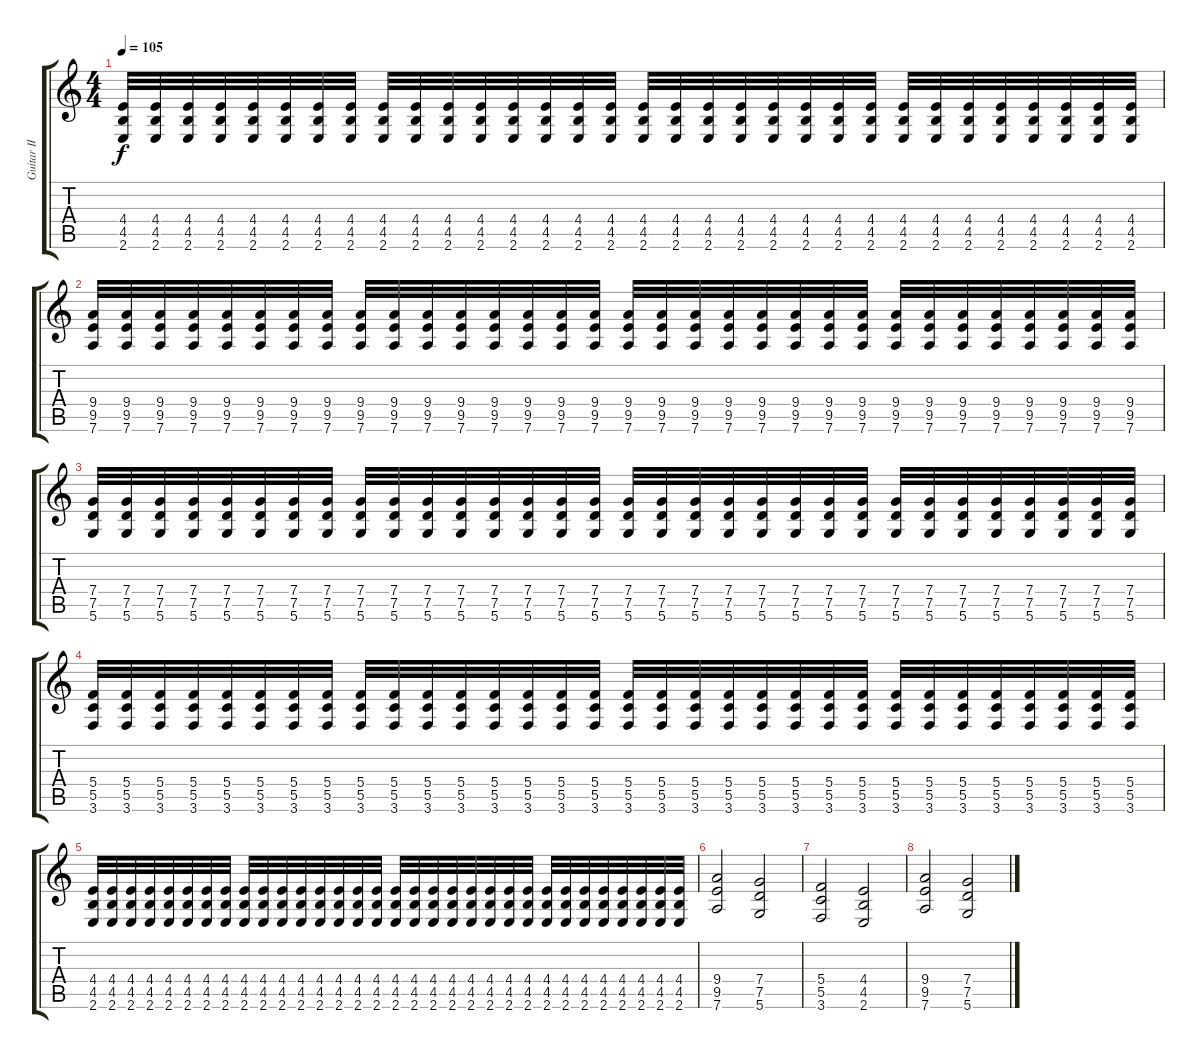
\track ("Guitar II" "Guitar II") {instrument distortionguitar}
\staff {score tabs}
\tuning (D4 A3 F3 C3 G2 D2) {hide}
\ts (4 4)
\tempo 105
\clef g2
\ks c
(4.4 4.5 2.6).32{dy f} (4.4 4.5 2.6).32 (4.4 4.5 2.6).32 (4.4 4.5 2.6).32 (4.4 4.5 2.6).32 (4.4 4.5 2.6).32 (4.4 4.5 2.6).32 (4.4 4.5 2.6).32 (4.4 4.5 2.6).32 (4.4 4.5 2.6).32 (4.4 4.5 2.6).32 (4.4 4.5 2.6).32 (4.4 4.5 2.6).32 (4.4 4.5 2.6).32 (4.4 4.5 2.6).32 (4.4 4.5 2.6).32 (4.4 4.5 2.6).32 (4.4 4.5 2.6).32 (4.4 4.5 2.6).32 (4.4 4.5 2.6).32 (4.4 4.5 2.6).32 (4.4 4.5 2.6).32 (4.4 4.5 2.6).32 (4.4 4.5 2.6).32 (4.4 4.5 2.6).32 (4.4 4.5 2.6).32 (4.4 4.5 2.6).32 (4.4 4.5 2.6).32 (4.4 4.5 2.6).32 (4.4 4.5 2.6).32 (4.4 4.5 2.6).32 (4.4 4.5 2.6).32 |
(9.4 9.5 7.6).32 (9.4 9.5 7.6).32 (9.4 9.5 7.6).32 (9.4 9.5 7.6).32 (9.4 9.5 7.6).32 (9.4 9.5 7.6).32 (9.4 9.5 7.6).32 (9.4 9.5 7.6).32 (9.4 9.5 7.6).32 (9.4 9.5 7.6).32 (9.4 9.5 7.6).32 (9.4 9.5 7.6).32 (9.4 9.5 7.6).32 (9.4 9.5 7.6).32 (9.4 9.5 7.6).32 (9.4 9.5 7.6).32 (9.4 9.5 7.6).32 (9.4 9.5 7.6).32 (9.4 9.5 7.6).32 (9.4 9.5 7.6).32 (9.4 9.5 7.6).32 (9.4 9.5 7.6).32 (9.4 9.5 7.6).32 (9.4 9.5 7.6).32 (9.4 9.5 7.6).32 (9.4 9.5 7.6).32 (9.4 9.5 7.6).32 (9.4 9.5 7.6).32 (9.4 9.5 7.6).32 (9.4 9.5 7.6).32 (9.4 9.5 7.6).32 (9.4 9.5 7.6).32 |
(7.4 7.5 5.6).32 (7.4 7.5 5.6).32 (7.4 7.5 5.6).32 (7.4 7.5 5.6).32 (7.4 7.5 5.6).32 (7.4 7.5 5.6).32 (7.4 7.5 5.6).32 (7.4 7.5 5.6).32 (7.4 7.5 5.6).32 (7.4 7.5 5.6).32 (7.4 7.5 5.6).32 (7.4 7.5 5.6).32 (7.4 7.5 5.6).32 (7.4 7.5 5.6).32 (7.4 7.5 5.6).32 (7.4 7.5 5.6).32 (7.4 7.5 5.6).32 (7.4 7.5 5.6).32 (7.4 7.5 5.6).32 (7.4 7.5 5.6).32 (7.4 7.5 5.6).32 (7.4 7.5 5.6).32 (7.4 7.5 5.6).32 (7.4 7.5 5.6).32 (7.4 7.5 5.6).32 (7.4 7.5 5.6).32 (7.4 7.5 5.6).32 (7.4 7.5 5.6).32 (7.4 7.5 5.6).32 (7.4 7.5 5.6).32 (7.4 7.5 5.6).32 (7.4 7.5 5.6).32 |
(5.4 5.5 3.6).32 (5.4 5.5 3.6).32 (5.4 5.5 3.6).32 (5.4 5.5 3.6).32 (5.4 5.5 3.6).32 (5.4 5.5 3.6).32 (5.4 5.5 3.6).32 (5.4 5.5 3.6).32 (5.4 5.5 3.6).32 (5.4 5.5 3.6).32 (5.4 5.5 3.6).32 (5.4 5.5 3.6).32 (5.4 5.5 3.6).32 (5.4 5.5 3.6).32 (5.4 5.5 3.6).32 (5.4 5.5 3.6).32 (5.4 5.5 3.6).32 (5.4 5.5 3.6).32 (5.4 5.5 3.6).32 (5.4 5.5 3.6).32 (5.4 5.5 3.6).32 (5.4 5.5 3.6).32 (5.4 5.5 3.6).32 (5.4 5.5 3.6).32 (5.4 5.5 3.6).32 (5.4 5.5 3.6).32 (5.4 5.5 3.6).32 (5.4 5.5 3.6).32 (5.4 5.5 3.6).32 (5.4 5.5 3.6).32 (5.4 5.5 3.6).32 (5.4 5.5 3.6).32 |
(4.4 4.5 2.6).32 (4.4 4.5 2.6).32 (4.4 4.5 2.6).32 (4.4 4.5 2.6).32 (4.4 4.5 2.6).32 (4.4 4.5 2.6).32 (4.4 4.5 2.6).32 (4.4 4.5 2.6).32 (4.4 4.5 2.6).32 (4.4 4.5 2.6).32 (4.4 4.5 2.6).32 (4.4 4.5 2.6).32 (4.4 4.5 2.6).32 (4.4 4.5 2.6).32 (4.4 4.5 2.6).32 (4.4 4.5 2.6).32 (4.4 4.5 2.6).32 (4.4 4.5 2.6).32 (4.4 4.5 2.6).32 (4.4 4.5 2.6).32 (4.4 4.5 2.6).32 (4.4 4.5 2.6).32 (4.4 4.5 2.6).32 (4.4 4.5 2.6).32 (4.4 4.5 2.6).32 (4.4 4.5 2.6).32 (4.4 4.5 2.6).32 (4.4 4.5 2.6).32 (4.4 4.5 2.6).32 (4.4 4.5 2.6).32 (4.4 4.5 2.6).32 (4.4 4.5 2.6).32 |
(9.4 9.5 7.6).2 (7.4 7.5 5.6).2 |
(5.4 5.5 3.6).2 (4.4 4.5 2.6).2 |
(9.4 9.5 7.6).2 (7.4 7.5 5.6).2
